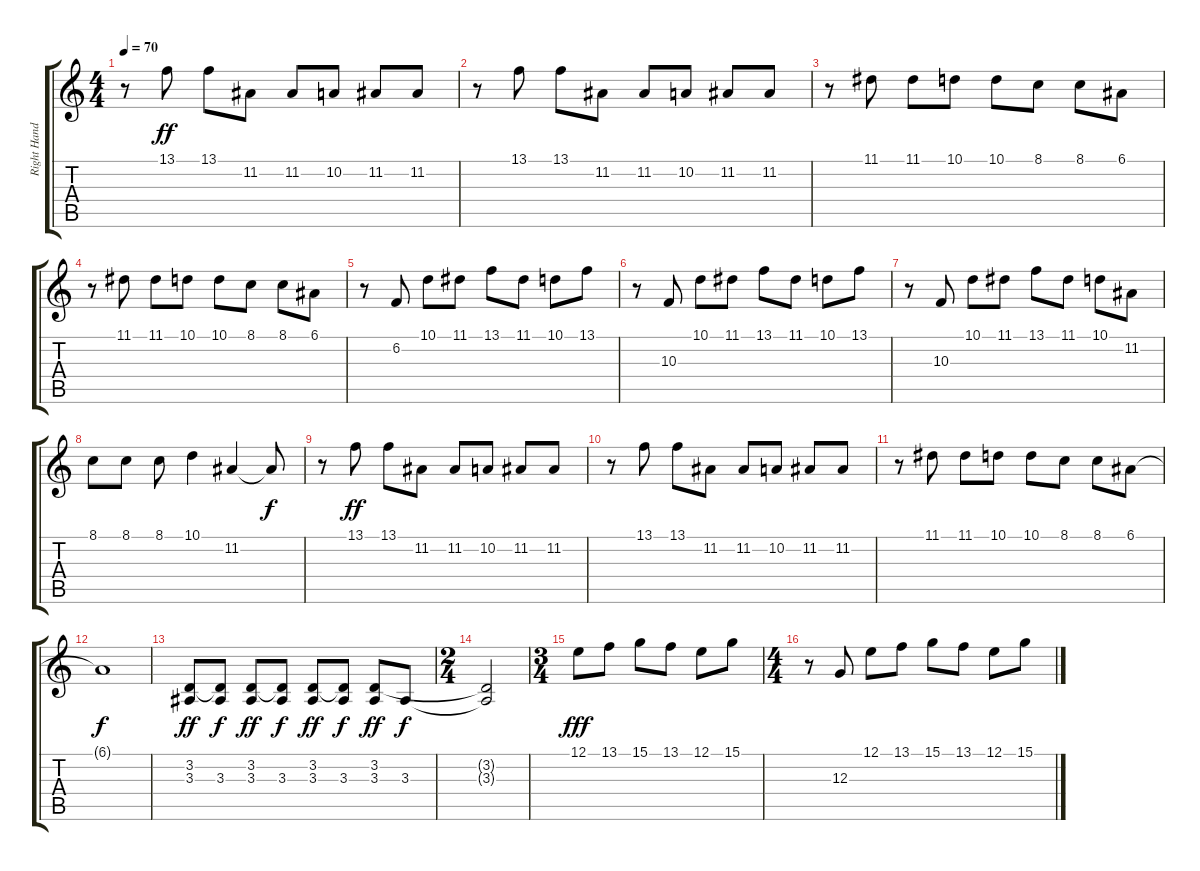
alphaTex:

\track ("Right Hand" "Right Hand") {instrument acousticgrandpiano}
\staff {score tabs}
\tuning (E4 B3 G3 D3 A2 E2) {hide}
\ts (4 4)
\tempo 70
\clef g2
\ks c
r.8{dy f} 13.1.8{dy ff} 13.1.8 11.2.8 11.2.8 10.2.8 11.2.8 11.2.8 |
r.8 13.1.8 13.1.8 11.2.8 11.2.8 10.2.8 11.2.8 11.2.8 |
r.8 11.1.8 11.1.8 10.1.8 10.1.8 8.1.8 8.1.8 6.1.8 |
r.8 11.1.8 11.1.8 10.1.8 10.1.8 8.1.8 8.1.8 6.1.8 |
r.8 6.2.8 10.1.8 11.1.8 13.1.8 11.1.8 10.1.8 13.1.8 |
r.8 10.3.8 10.1.8 11.1.8 13.1.8 11.1.8 10.1.8 13.1.8 |
r.8 10.3.8 10.1.8 11.1.8 13.1.8 11.1.8 10.1.8 11.2.8 |
8.1.8 8.1.8 8.1.8 10.1.4 11.2.4 11.2{t}.8{dy f} |
r.8 13.1.8{dy ff} 13.1.8 11.2.8 11.2.8 10.2.8 11.2.8 11.2.8 |
r.8 13.1.8 13.1.8 11.2.8 11.2.8 10.2.8 11.2.8 11.2.8 |
r.8 11.1.8 11.1.8 10.1.8 10.1.8 8.1.8 8.1.8 6.1.8 |
6.1{t}.1{dy f} |
(3.2 3.3).8{dy ff volume 11} (3.2{t} 3.3).8{dy f} (3.2 3.3).8{dy ff} (3.2{t} 3.3).8{dy f} (3.2 3.3).8{dy ff} (3.2{t} 3.3).8{dy f} (3.2 3.3).8{dy ff} 3.3.8{dy f} |
\ts (2 4)
(3.2{t} 3.3{t}).2 |
\ts (3 4)
12.1.8{dy fff volume 8} 13.1.8 15.1.8 13.1.8 12.1.8 15.1.8 |
\ts (4 4)
r.8 12.3.8 12.1.8 13.1.8 15.1.8 13.1.8 12.1.8 15.1.8
